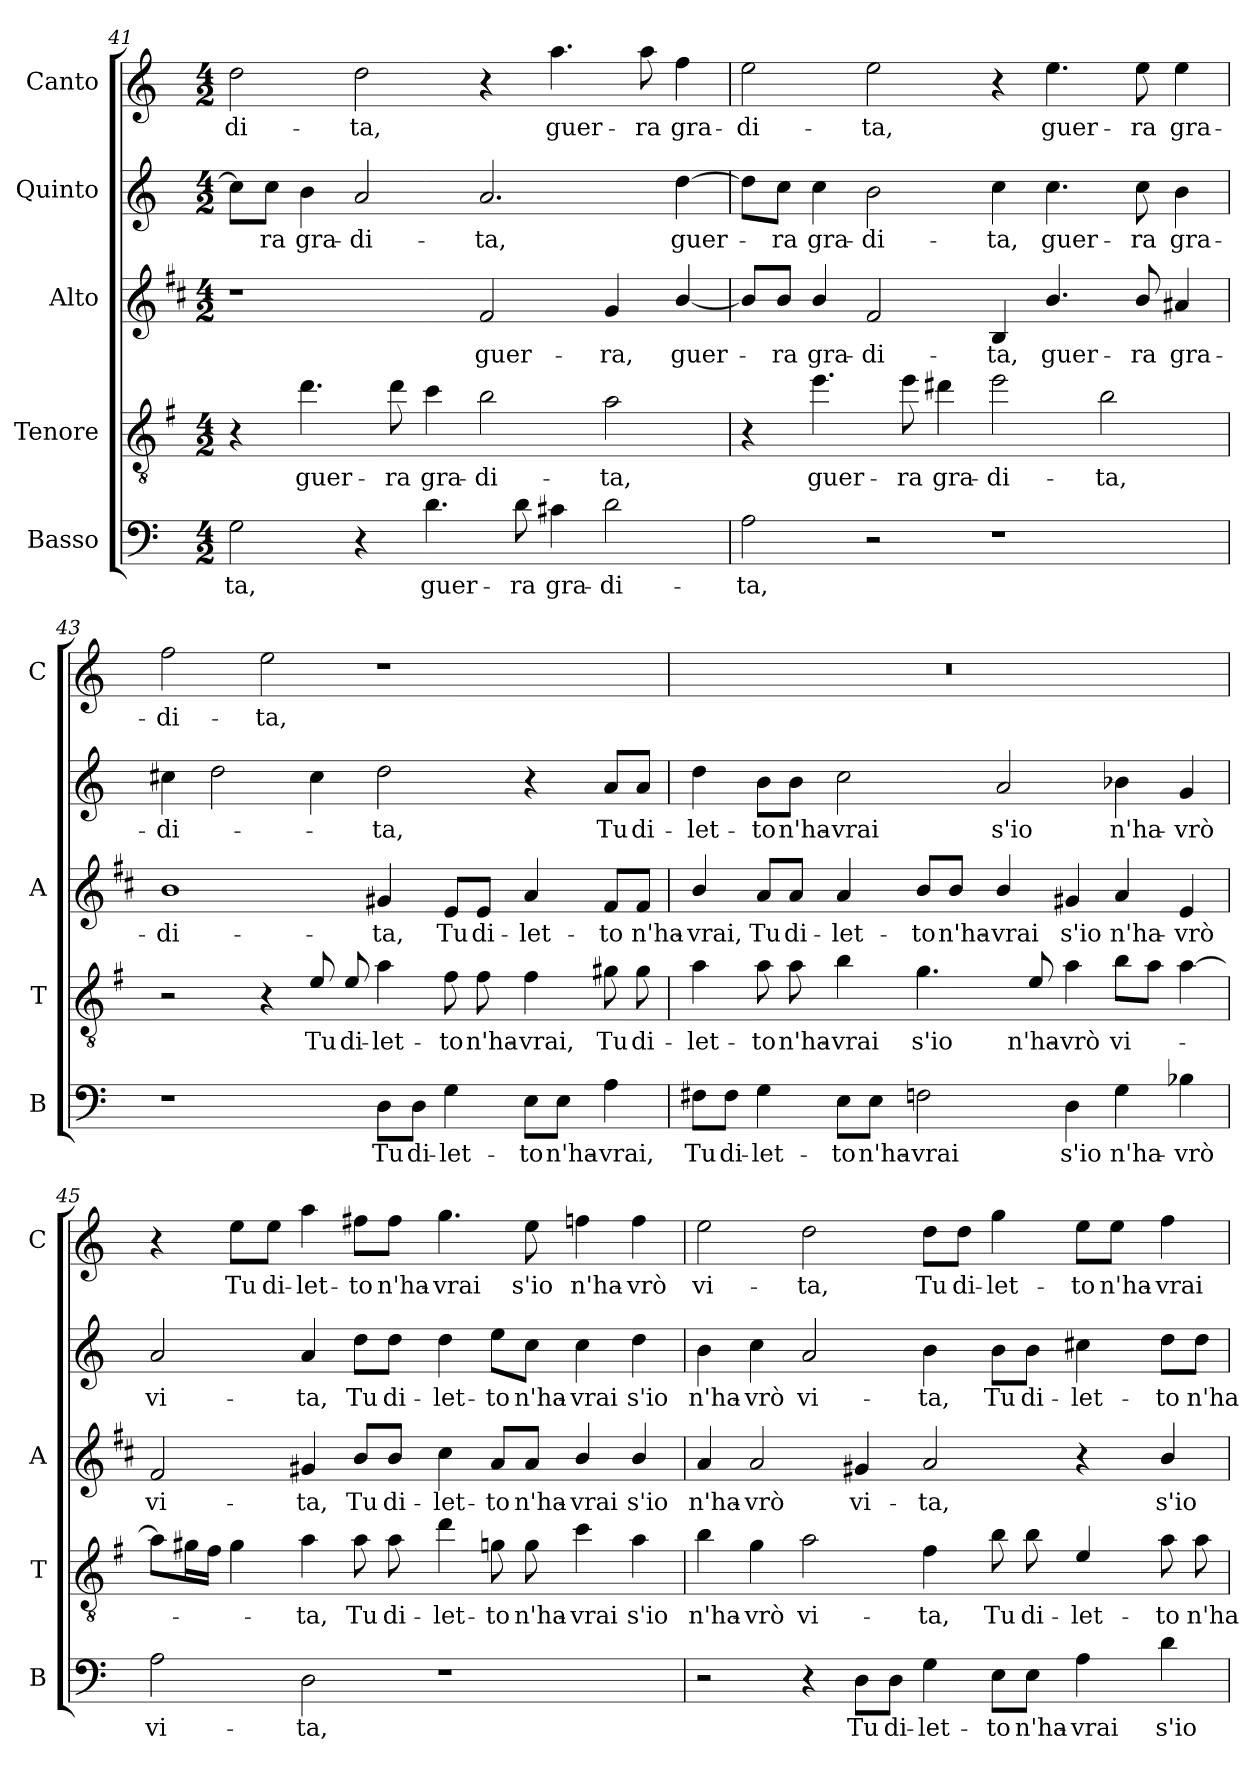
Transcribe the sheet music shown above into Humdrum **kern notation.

**kern	**text	**kern	**text	**kern	**text	**kern	**text	**kern	**text
*part5	*part5	*part4	*part4	*part3	*part3	*part2	*part2	*part1	*part1
*staff5	*staff5	*staff4	*staff4	*staff3	*staff3	*staff2	*staff2	*staff1	*staff1
*I"Basso	*	*I"Tenore	*	*I"Alto	*	*I"Quinto	*	*I"Canto	*
*I'B	*	*I'T	*	*I'A	*	*	*	*I'C	*
*clefF4	*	*clefGv2	*	*clefG2	*	*clefG2	*	*clefG2	*
*	*	*ITrd4c7	*	*ITrd1c2	*	*	*	*	*
*k[]	*	*k[]	*	*k[]	*	*k[]	*	*k[]	*
*C:	*	*C:	*	*C:	*	*C:	*	*C:	*
*M4/2	*	*M4/2	*	*M4/2	*	*M4/2	*	*M4/2	*
=41	=41	=41	=41	=41	=41	=41	=41	=41	=41
!	!LO:LY:b	!	!	!	!	!	!	!	!LO:LY:b
2G\	-ta,	4r	.	1r	.	8cc\L]	.	2dd\	-di-
!	!	!	!	!	!	!	!LO:LY:b	!	!
.	.	.	.	.	.	8cc\J	-ra	.	.
!	!	!	!LO:LY:b	!	!	!	!LO:LY:b	!	!
.	.	4.g\	guer-	.	.	4b\	gra-	.	.
!	!	!	!	!	!	!	!LO:LY:b	!	!LO:LY:b
4r	.	.	.	.	.	2a/	-di-	2dd\	-ta,
!	!	!	!LO:LY:b	!	!	!	!	!	!
.	.	8g\	-ra	.	.	.	.	.	.
!	!LO:LY:b	!	!LO:LY:b	!	!	!	!	!	!
4.d\	guer-	4f\	gra-	.	.	.	.	.	.
!	!	!	!LO:LY:b	!	!LO:LY:b	!	!LO:LY:b	!	!
.	.	2e\	-di-	2e/	guer-	2.a/	-ta,	4r	.
!	!LO:LY:b	!	!	!	!	!	!	!	!
8d\	-ra	.	.	.	.	.	.	.	.
!	!LO:LY:b	!	!	!	!	!	!	!	!LO:LY:b
4c#X\	gra-	.	.	.	.	.	.	4.aa\	guer-
!	!LO:LY:b	!	!LO:LY:b	!	!LO:LY:b	!	!	!	!
2d\	-di-	2d\	-ta,	4f/	-ra,	.	.	.	.
!	!	!	!	!	!	!	!	!	!LO:LY:b
.	.	.	.	.	.	.	.	8aa\	-ra
!	!	!	!	!	!LO:LY:b	!	!LO:LY:b	!	!LO:LY:b
.	.	.	.	[4a/	guer-	[4dd\	guer-	4ff\	gra-
!!LO:LB:g=z
=42	=42	=42	=42	=42	=42	=42	=42	=42	=42
!	!LO:LY:b	!	!	!	!	!	!	!	!LO:LY:b
2A\	-ta,	4r	.	8a/L]	.	8dd\L]	.	2ee\	-di-
!	!	!	!	!	!LO:LY:b	!	!LO:LY:b	!	!
.	.	.	.	8a/J	-ra	8cc\J	-ra	.	.
!	!	!	!LO:LY:b	!	!LO:LY:b	!	!LO:LY:b	!	!
.	.	4.a\	guer-	4a/	gra-	4cc\	gra-	.	.
!	!	!	!	!	!LO:LY:b	!	!LO:LY:b	!	!LO:LY:b
2r	.	.	.	2e/	-di-	2b\	-di-	2ee\	-ta,
!	!	!	!LO:LY:b	!	!	!	!	!	!
.	.	8a\	-ra	.	.	.	.	.	.
!	!	!	!LO:LY:b	!	!	!	!	!	!
.	.	4g#X\	gra-	.	.	.	.	.	.
!	!	!	!LO:LY:b	!	!LO:LY:b	!	!LO:LY:b	!	!
1r	.	2a\	-di-	4A/	-ta,	4cc\	-ta,	4r	.
!	!	!	!	!	!LO:LY:b	!	!LO:LY:b	!	!LO:LY:b
.	.	.	.	4.a/	guer-	4.cc\	guer-	4.ee\	guer-
!	!	!	!LO:LY:b	!	!	!	!	!	!
.	.	2e\	-ta,	.	.	.	.	.	.
!	!	!	!	!	!LO:LY:b	!	!LO:LY:b	!	!LO:LY:b
.	.	.	.	8a/	-ra	8cc\	-ra	8ee\	-ra
!	!	!	!	!	!LO:LY:b	!	!LO:LY:b	!	!LO:LY:b
.	.	.	.	4g#X/	gra-	4b\	gra-	4ee\	gra-
=43	=43	=43	=43	=43	=43	=43	=43	=43	=43
!	!	!	!	!	!LO:LY:b	!	!LO:LY:b	!	!LO:LY:b
1r	.	2r	.	1a	-di-	4cc#X\	-di-	2ff\	-di-
.	.	.	.	.	.	2dd\	.	.	.
!	!	!	!	!	!	!	!	!	!LO:LY:b
.	.	4r	.	.	.	.	.	2ee\	-ta,
!	!	!	!LO:LY:b	!	!	!	!	!	!
.	.	8A/	Tu	.	.	4cc#\	.	.	.
!	!	!	!LO:LY:b	!	!	!	!	!	!
.	.	8A/	di-	.	.	.	.	.	.
!	!LO:LY:b	!	!LO:LY:b	!	!LO:LY:b	!	!LO:LY:b	!	!
8D\L	Tu	4d\	-let-	4f#X/	-ta,	2dd\	-ta,	1r	.
!	!LO:LY:b	!	!	!	!	!	!	!	!
8D\J	di-	.	.	.	.	.	.	.	.
!	!LO:LY:b	!	!LO:LY:b	!	!LO:LY:b	!	!	!	!
4G\	-let-	8B\	-to	8d/L	Tu	.	.	.	.
!	!	!	!LO:LY:b	!	!LO:LY:b	!	!	!	!
.	.	8B\	n'ha-	8d/J	di-	.	.	.	.
!	!LO:LY:b	!	!LO:LY:b	!	!LO:LY:b	!	!	!	!
8E\L	-to	4B\	-vrai,	4g/	-let-	4r	.	.	.
!	!LO:LY:b	!	!	!	!	!	!	!	!
8E\J	n'ha-	.	.	.	.	.	.	.	.
!	!LO:LY:b	!	!LO:LY:b	!	!LO:LY:b	!	!LO:LY:b	!	!
4A\	-vrai,	8c#X\	Tu	8e/L	-to	8a/L	Tu	.	.
!	!	!	!LO:LY:b	!	!LO:LY:b	!	!LO:LY:b	!	!
.	.	8c#\	di-	8e/J	n'ha-	8a/J	di-	.	.
!!LO:LB:g=z
=44	=44	=44	=44	=44	=44	=44	=44	=44	=44
!	!LO:LY:b	!	!LO:LY:b	!	!LO:LY:b	!	!LO:LY:b	!	!
8F#X\L	Tu	4d\	-let-	4a/	-vrai,	4dd\	-let-	0r	.
!	!LO:LY:b	!	!	!	!	!	!	!	!
8F#\J	di-	.	.	.	.	.	.	.	.
!	!LO:LY:b	!	!LO:LY:b	!	!LO:LY:b	!	!LO:LY:b	!	!
4G\	-let-	8d\	-to	8g/L	Tu	8b\L	-to	.	.
!	!	!	!LO:LY:b	!	!LO:LY:b	!	!LO:LY:b	!	!
.	.	8d\	n'ha-	8g/J	di-	8b\J	n'ha-	.	.
!	!LO:LY:b	!	!LO:LY:b	!	!LO:LY:b	!	!LO:LY:b	!	!
8E\L	-to	4e\	-vrai	4g/	-let-	2cc\	-vrai	.	.
!	!LO:LY:b	!	!	!	!	!	!	!	!
8E\J	n'ha-	.	.	.	.	.	.	.	.
!	!LO:LY:b	!	!LO:LY:b	!	!LO:LY:b	!	!	!	!
2Fn\	-vrai	4.c\	s'io	8a/L	-to	.	.	.	.
!	!	!	!	!	!LO:LY:b	!	!	!	!
.	.	.	.	8a/J	n'ha-	.	.	.	.
!	!	!	!	!	!LO:LY:b	!	!LO:LY:b	!	!
.	.	.	.	4a/	-vrai	2a/	s'io	.	.
!	!	!	!LO:LY:b	!	!	!	!	!	!
.	.	8A/	n'ha-	.	.	.	.	.	.
!	!LO:LY:b	!	!LO:LY:b	!	!LO:LY:b	!	!	!	!
4D\	s'io	4d\	-vrò	4f#X/	s'io	.	.	.	.
!	!LO:LY:b	!	!LO:LY:b	!	!LO:LY:b	!	!LO:LY:b	!	!
4G\	n'ha-	8e\L	vi-	4g/	n'ha-	4b-X\	n'ha-	.	.
.	.	8d\J	.	.	.	.	.	.	.
!	!LO:LY:b	!	!	!	!LO:LY:b	!	!LO:LY:b	!	!
4B-X\	-vrò	[4d\	.	4d/	-vrò	4g/	-vrò	.	.
=45	=45	=45	=45	=45	=45	=45	=45	=45	=45
!	!LO:LY:b	!	!	!	!LO:LY:b	!	!LO:LY:b	!	!
2A\	vi-	8d\L]	.	2e/	vi-	2a/	vi-	4r	.
.	.	16c#X\L	.	.	.	.	.	.	.
.	.	16B\JJ	.	.	.	.	.	.	.
!	!	!	!	!	!	!	!	!	!LO:LY:b
.	.	4c#\	.	.	.	.	.	8ee\L	Tu
!	!	!	!	!	!	!	!	!	!LO:LY:b
.	.	.	.	.	.	.	.	8ee\J	di-
!	!LO:LY:b	!	!LO:LY:b	!	!LO:LY:b	!	!LO:LY:b	!	!LO:LY:b
2D\	-ta,	4d\	-ta,	4f#X/	-ta,	4a/	-ta,	4aa\	-let-
!	!	!	!LO:LY:b	!	!LO:LY:b	!	!LO:LY:b	!	!LO:LY:b
.	.	8d\	Tu	8a/L	Tu	8dd\L	Tu	8ff#X\L	-to
!	!	!	!LO:LY:b	!	!LO:LY:b	!	!LO:LY:b	!	!LO:LY:b
.	.	8d\	di-	8a/J	di-	8dd\J	di-	8ff#\J	n'ha-
!	!	!	!LO:LY:b	!	!LO:LY:b	!	!LO:LY:b	!	!LO:LY:b
1r	.	4g\	-let-	4b\	-let-	4dd\	-let-	4.gg\	-vrai
!	!	!	!LO:LY:b	!	!LO:LY:b	!	!LO:LY:b	!	!
.	.	8cn\	-to	8g/L	-to	8ee\L	-to	.	.
!	!	!	!LO:LY:b	!	!LO:LY:b	!	!LO:LY:b	!	!LO:LY:b
.	.	8c\	n'ha-	8g/J	n'ha-	8cc\J	n'ha-	8ee\	s'io
!	!	!	!LO:LY:b	!	!LO:LY:b	!	!LO:LY:b	!	!LO:LY:b
.	.	4f\	-vrai	4a/	-vrai	4cc\	-vrai	4ffn\	n'ha-
!	!	!	!LO:LY:b	!	!LO:LY:b	!	!LO:LY:b	!	!LO:LY:b
.	.	4d\	s'io	4a/	s'io	4dd\	s'io	4ff\	-vrò
!!LO:PB:g=z
=46	=46	=46	=46	=46	=46	=46	=46	=46	=46
!	!	!	!LO:LY:b	!	!LO:LY:b	!	!LO:LY:b	!	!LO:LY:b
2r	.	4e\	n'ha-	4g/	n'ha-	4b\	n'ha-	2ee\	vi-
!	!	!	!LO:LY:b	!	!LO:LY:b	!	!LO:LY:b	!	!
.	.	4c\	-vrò	2g/	-vrò	4cc\	-vrò	.	.
!	!	!	!LO:LY:b	!	!	!	!LO:LY:b	!	!LO:LY:b
4r	.	2d\	vi-	.	.	2a/	vi-	2dd\	-ta,
!	!LO:LY:b	!	!	!	!LO:LY:b	!	!	!	!
8D\L	Tu	.	.	4f#X/	vi-	.	.	.	.
!	!LO:LY:b	!	!	!	!	!	!	!	!
8D\J	di-	.	.	.	.	.	.	.	.
!	!LO:LY:b	!	!LO:LY:b	!	!LO:LY:b	!	!LO:LY:b	!	!LO:LY:b
4G\	-let-	4B\	-ta,	2g/	-ta,	4b\	-ta,	8dd\L	Tu
!	!	!	!	!	!	!	!	!	!LO:LY:b
.	.	.	.	.	.	.	.	8dd\J	di-
!	!LO:LY:b	!	!LO:LY:b	!	!	!	!LO:LY:b	!	!LO:LY:b
8E\L	-to	8e\	Tu	.	.	8b\L	Tu	4gg\	-let-
!	!LO:LY:b	!	!LO:LY:b	!	!	!	!LO:LY:b	!	!
8E\J	n'ha-	8e\	di-	.	.	8b\J	di-	.	.
!	!LO:LY:b	!	!LO:LY:b	!	!	!	!LO:LY:b	!	!LO:LY:b
4A\	-vrai	4A/	-let-	4r	.	4cc#X\	-let-	8ee\L	-to
!	!	!	!	!	!	!	!	!	!LO:LY:b
.	.	.	.	.	.	.	.	8ee\J	n'ha-
!	!LO:LY:b	!	!LO:LY:b	!	!LO:LY:b	!	!LO:LY:b	!	!LO:LY:b
4d\	s'io	8d\	-to	4a/	s'io	8dd\L	-to	4ff\	-vrai
!	!	!	!LO:LY:b	!	!	!	!LO:LY:b	!	!
.	.	8d\	n'ha-	.	.	8dd\J	n'ha-	.	.
=	=	=	=	=	=	=	=	=	=
*-	*-	*-	*-	*-	*-	*-	*-	*-	*-
